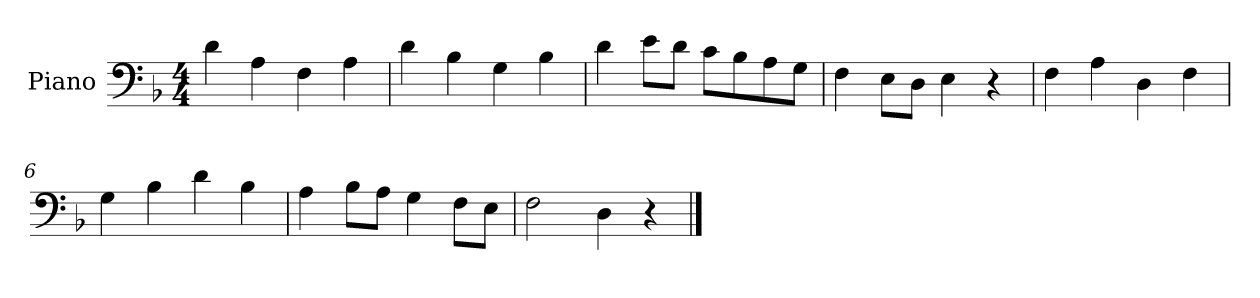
**kern
*part1
*staff1
*I"Piano
*I'Pno
*clefF4
*k[b-]
*M4/4
=1
4d\
4A\
4F\
4A\
=2
4d\
4B-\
4G\
4B-\
=3
4d\
8e\L
8d\J
8c\L
8B-\
8A\
8G\J
=4
4F\
8E\L
8D\J
4E\
4r
=5
4F\
4A\
4D\
4F\
=6
4G\
4B-\
4d\
4B-\
=7
4A\
8B-\L
8A\J
4G\
8F\L
8E\J
=8
2F\
4D\
4r
==
*-
